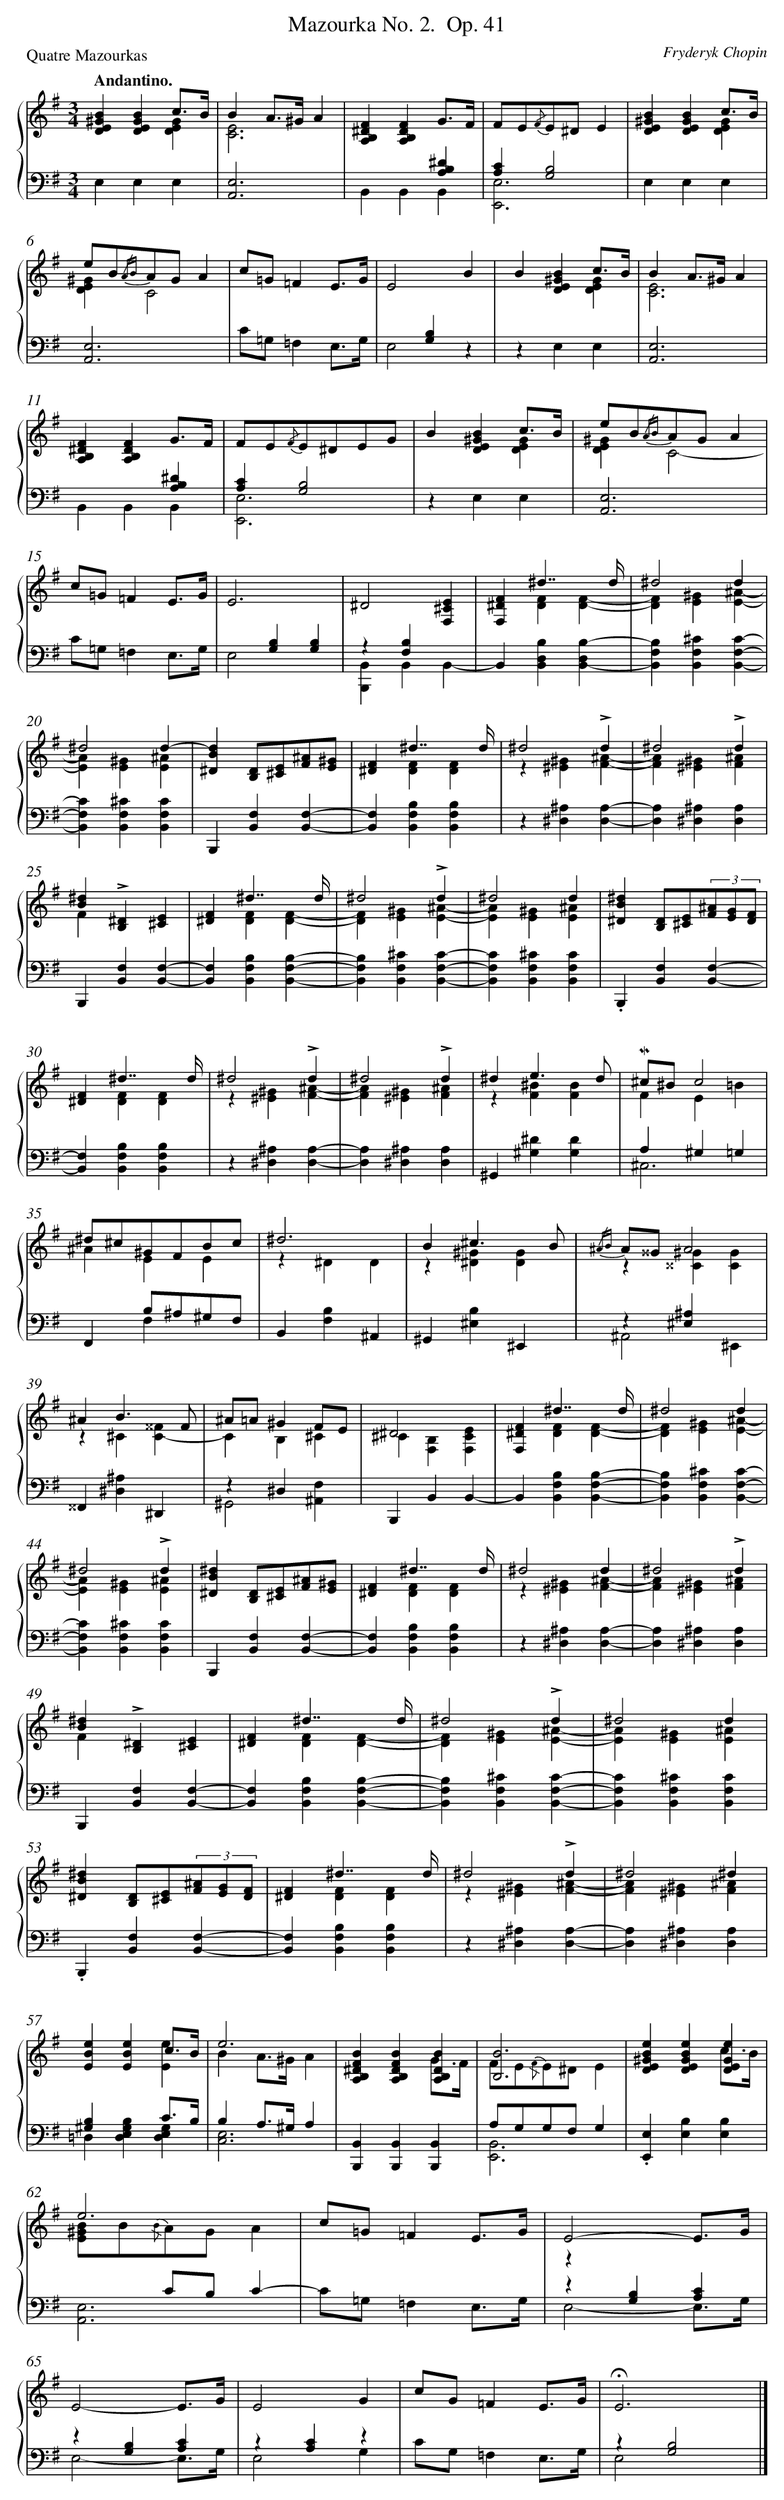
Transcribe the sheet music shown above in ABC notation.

X:1
T: Mazourka No. 2.	 Op. 41
C: Fryderyk Chopin
L: 1/4
M: 3/4
P: Quatre Mazourkas
Q: "Andantino."
%%staves {1 2}
V: 1 clef=treble
V: 2 clef=bass
K: G
[V:1] [B^GED][BGED]c3//B// & x2[GED] |
[V:2] E,E,E, |
[V:1] BA/>^G/A & [E3C3] |
[V:2] [E,3A,,3] |
[V:1] [F^DB,A,][FDB,A,]G3//F// |
[V:2] x2[^DB,A,] & B,,B,,B,, |
[V:1] F/E/{/F}E/^D/E |
[V:2] [CA,][B,2G,2] & [E,3E,,3] |
[V:1] [B^GED][BGED]c3//B// & x2[GED] |
[V:2] E,E,E, |
[V:1] e/B/{/AB}A/G/A & [^GED]C2- |
[V:2] [E,3A,,3] |
[V:1] c/=G/=FE3//G// |
[V:2] C/=G,/=F,E,3//G,// |
[V:1] E2B |
[V:2] x[B,G,]z & E,2x |
[V:1] B[B^GED]c3//B// & x2[GED] |
[V:2] zE,E, |
[V:1] BA/>^G/A & [E3C3] |
[V:2] [E,3A,,3] |
[V:1] [F^DB,A,][FDB,A,]G3//F// |
[V:2] x2[^DB,A,] & B,,B,,B,, |
[V:1] F/E/{/F}E/^D/E/G/ |
[V:2] [CA,][B,2G,2] & [E,3E,,3] |
[V:1] B[B^GED]c3//B// & x2[GED] |
[V:2] zE,E, |
[V:1] e/B/{/AB}A/G/A & [^GED]C2- |
[V:2] [E,3A,,3] |
[V:1] c/=G/=FE3//G// |
[V:2] C/=G,/=F,E,3//G,// |
[V:1] E3 |
[V:2] x[B,G,][B,G,] & E,2x |
[V:1] ^D2[E^CF,] |
[V:2] z[B,F,]x & [B,,B,,,]B,,B,,- |
[V:1] [F^DF,]^d7//d// & x[FD][FD]- |
[V:2] B,,[B,D,B,,][B,-D,B,,-] |
[V:1] ^d2d & [FD][^GE][^AE]- |
[V:2] [B,F,B,,][^CF,B,,][CF,B,,]- |
[V:1] ^d2d- & [AE][^GE][^AE] |
[V:2] [CF,B,,][^CF,B,,][CF,B,,] |
[V:1] [dB^D][D/B,/][E/^C/][^A/F/][^G/E/] |
[V:2] B,,,[F,B,,][F,B,,]- |
[V:1] [F^D]^d7//d// & x[FD][FD] |
[V:2] [F,B,,][B,F,B,,][B,F,B,,] |
[V:1] ^d2!accent!d & z[^G^E][^AF]- |
[V:2] z[^A,^D,][A,D,]- |
[V:1] ^d2!accent!d & [AF][^G^E][^AF] |
[V:2] [A,D,][^A,^D,][A,D,] |
[V:1] [^dB]!accent![^DB,][E^C] & Fx2 |
[V:2] B,,,[F,B,,][F,B,,]- |
[V:1] [F^D]^d7//d// & x[FD][FD]- |
[V:2] [F,B,,][B,F,B,,][B,F,B,,]- |
[V:1] ^d2!accent!d & [FD][^GE][^AE]- |
[V:2] [B,F,B,,][^CF,B,,][CF,B,,]- |
[V:1] ^d2d & [AE][^GE][^AE] |
[V:2] [CF,B,,][^CF,B,,][CF,B,,] |
[V:1] [^dB^D][D/B,/][E/^C/](3[^A/F/][G/E/][F/D/] |
[V:2] .B,,,[F,B,,][F,B,,]- |
[V:1] [F^D]^d7//d// & x[FD][FD] |
[V:2] [F,B,,][B,F,B,,][B,F,B,,] |
[V:1] ^d2!accent!d & z[^G^E][^AF]- |
[V:2] z[^A,^D,][A,D,]- |
[V:1] ^d2!accent!d & [AF][^G^E][^AF] |
[V:2] [A,D,][^A,^D,][A,D,] |
[V:1] ^de3/d/ & z[^BF][BF] |
[V:2] ^G,,[^D^G,][DG,] |
[V:1] !mordent!^c/^B/c2 & FE=B |
[V:2] A,^G,=G, & ^C,3 |
[V:1] ^d/^c/^G/F/B/c/ & ^AEE |
[V:2] F,,B,/^A,/^G,/F,/ & xF,x |
[V:1] ^d3 & z^DD |
[V:2] B,,[B,F,]^A,, |
[V:1] B^c3/B/ & z[^G^D][GD] |
[V:2] ^G,,[B,^E,]^E,, |
[V:1] {/^AB} A/^^G/A2 & z[^G^^C][GC] |
[V:2] z[^A,^E,]x & ^A,,2^E,, |
[V:1] ^AB3/F/ & z^C[^^FC-] |
[V:2] ^^F,,[^A,^D,]^D,, |
[V:1] ^A/=A/^GF/E/ & CB,^C |
[V:2] z^D,x & ^G,,2[F,^A,,] |
[V:1] ^D2x & ^C[B,F,][ECF,-] |
[V:2] B,,,B,,B,,- |
[V:1] [F^DF,]^d7//d// & x[FD][FD]- |
[V:2] B,,[B,F,B,,][B,F,B,,]- |
[V:1] ^d2d & [FD][^GE][^AE]- |
[V:2] [B,F,B,,][^CF,B,,][CF,B,,]- |
[V:1] ^d2!accent!d & [AE][^GE][^AE] |
[V:2] [CF,B,,][^CF,B,,][CF,B,,] |
[V:1] [^dB^D][D/B,/][E/^C/][^A/F/][^G/E/] |
[V:2] B,,,[F,B,,][F,B,,]- |
[V:1] [F^D]^d7//d// & x[FD][FD] |
[V:2] [F,B,,][B,F,B,,][B,F,B,,] |
[V:1] ^d2d & z[^G^E][^AF]- |
[V:2] z[^A,^D,][A,D,]- |
[V:1] ^d2!accent!d & [AF][^G^E][^AF] |
[V:2] [A,D,][^A,^D,][A,D,] |
[V:1] [^dB]!accent![^DB,][E^C] & Fx2 |
[V:2] B,,,[F,B,,][F,B,,]- |
[V:1] [F^D]^d7//d// & x[FD][FD]- |
[V:2] [F,B,,][B,F,B,,][B,F,B,,]- |
[V:1] ^d2!accent!d & [FD][^GE][^AE]- |
[V:2] [B,F,B,,][^CF,B,,][CF,B,,]- |
[V:1] ^d2d & [AE][^GE][^AE] |
[V:2] [CF,B,,][^CF,B,,][CF,B,,] |
[V:1] [^dB^D][D/B,/][E/^C/](3[^A/F/][G/E/][F/D/] |
[V:2] .B,,,[F,B,,][F,B,,]- |
[V:1] [F^D]^d7//d// & x[FD][FD] |
[V:2] [F,B,,][B,F,B,,][B,F,B,,] |
[V:1] ^d2!accent!d & z[^G^E][^AF]- |
[V:2] z[^A,^D,][A,D,]- |
[V:1] ^d2^d & [AF][^G^E][^AF] |
[V:2] [A,D,][^A,^D,][A,D,] |
[V:1] [eBE][eBE]c3//B// & x2[eE] |
[V:2] [B,^G,]xC3//B,// & =D,[B,G,E,D,][G,E,D,] |
[V:1] e3 & BA/>^G/A |
[V:2] B,A,/>^G,/A, & [E,3C,3] |
[V:1] [BF^DB,A,][BFDB,A,][BDB,A,] & x2G3//F// |
[V:2] x3 & [B,,B,,,][B,,B,,,][B,,B,,,] |
[V:1] [B3B,3] & F/E/{/F}E/^D/E |
[V:2] A,/G,/G,/F,/G, & [B,,3E,,3] |
[V:1] [eB^GED][eBGED][eGED] & x2c3//B// |
[V:2] .[E,E,,][B,E,][B,E,] |
[V:1] e3 & [B/^G/E/]B/{/B}A/G/A |
[V:2] xC/B,/C- & [E,3A,,3] |
[V:1] c/=G/=FE3//G// |
[V:2] C/=G,/=F,E,3//G,// |
[V:1] E2-E3//G// & zx2 |
[V:2] z[B,G,][CA,] & E,2-E,3//G,// |
[V:1] E2-E3//G// |
[V:2] z[B,G,][CA,] & E,2-E,3//G,// |
[V:1] E2G |
[V:2] z[CA,]z & E,2G, |
[V:1] c/G/=FE3//G// |
[V:2] C/G,/=F,E,3//G,// |
[V:1] !fermata!E3 |]
[V:2] z[B,2G,2] & E,2x |]
